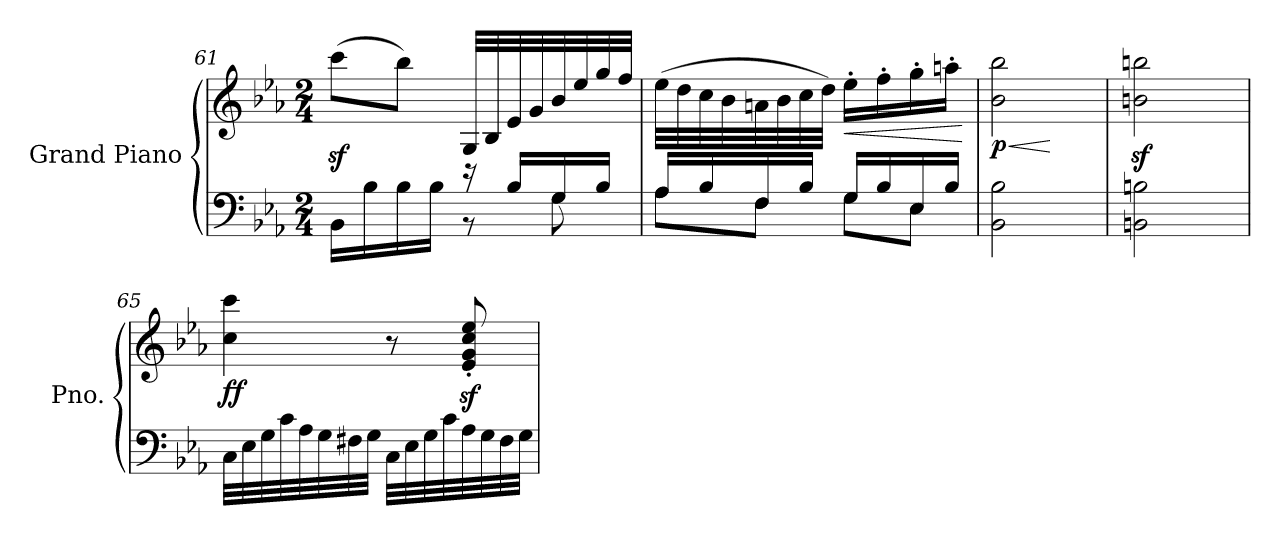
**kern	**kern	**dynam
*part1	*part1	*part1
*staff2	*staff1	*staff1/2
*I"Grand Piano	*	*
*I'Pno.	*	*
!!LO:LB:g=z
*clefF4	*clefG2	*
*k[b-e-a-]	*k[b-e-a-]	*
*M2/4	*M2/4	*
=61	=61	=61
*^	*	*
16BB-\LL	4ryy	(8cccz<\L	.
16B-\	.	.	.
16B-\	.	8bb-\J)	.
16B-\JJ	.	.	.
16r	8r	32G/LLL	.
.	.	32B-/	.
16B-/LL	.	32e-/	.
.	.	32g/	.
16G/	8G\	32b-/	.
.	.	32ee-/	.
16B-/JJ	.	32gg/	.
.	.	32ff/JJJ	.
=62	=62	=62	=62
16A-/LL	8A-\L	(32ee-\LLL	.
.	.	32dd\	.
16B-/	.	32cc\	.
.	.	32b-\	.
16F/	8F\J	32an\	.
.	.	32b-\	.
16B-/JJ	.	32cc\	.
.	.	32dd\JJJ)	.
!	!	!	!LO:HP:b
16G/LL	8G\L	16ee-'\LL	<
16B-/	.	16ff'\	.
16E-/	8E-\J	16gg'\	.
16B-/JJ	.	16aan'\JJ	.
*v	*v	*	*
.	.	[
=63	=63	=63
!	!	!LO:HP:b
!	!	!LO:DY:n=1:b
2BB-\ 2B-\	2b-\ 2bb-\	< p
.	.	[
=64	=64	=64
2BBn\ 2Bn\	2bn\z< 2bbn\z<	.
!!LO:LB:g=z
=65	=65	=65
!	!	!LO:DY:b
32C\LLL	4cc\ 4ccc\	ff
32E-\	.	.
32G\	.	.
32c\	.	.
32A-\	.	.
32G\	.	.
32F#X\	.	.
32G\JJJ	.	.
32C\LLL	8r	.
32E-\	.	.
32G\	.	.
32c\	.	.
32A-\	8e-/z<' 8g/z<' 8cc/z<' 8ee-/z<'	.
32G\	.	.
32F#\	.	.
32G\JJJ	.	.
=	=	=
*-	*-	*-
